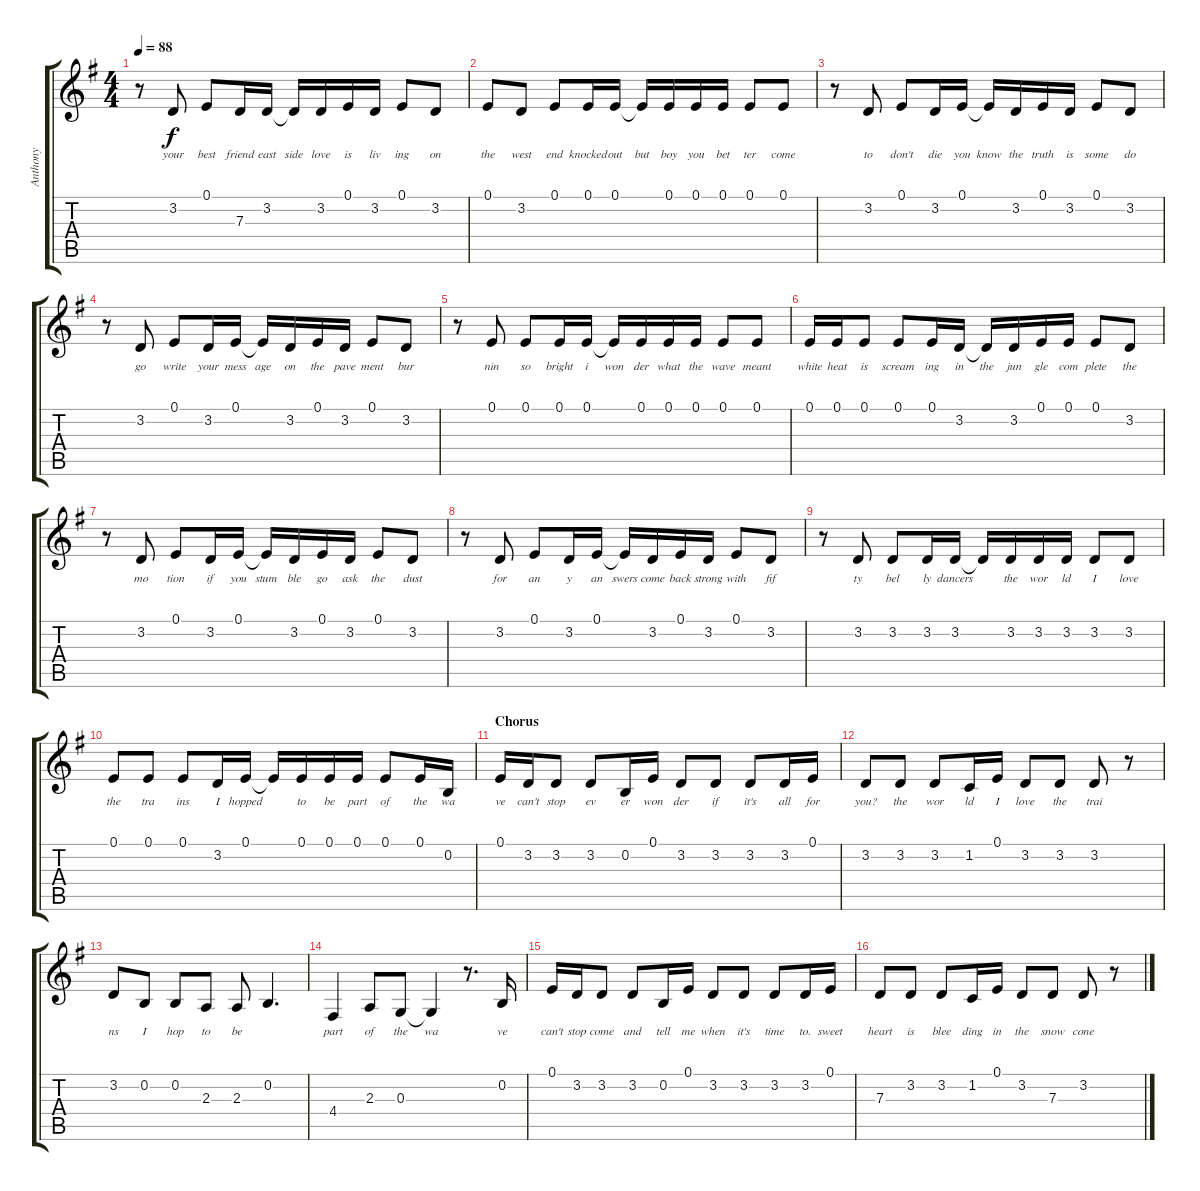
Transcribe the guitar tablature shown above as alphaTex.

\track ("Anthony" "Anthony") {instrument clarinet}
\staff {score tabs}
\tuning (E4 B3 G3 D3 A2 E2) {hide}
\ts (4 4)
\tempo 88
\clef g2
\ks g
r.8{dy f} 3.2.8{lyrics (0 "your") lyrics (1 "") lyrics (2 "") lyrics (3 "") lyrics (4 "")} 0.1.8{lyrics (0 "best") lyrics (1 "") lyrics (2 "") lyrics (3 "") lyrics (4 "")} 7.3.16{lyrics (0 "friend") lyrics (1 "") lyrics (2 "") lyrics (3 "") lyrics (4 "")} 3.2.16{lyrics (0 "east") lyrics (1 "") lyrics (2 "") lyrics (3 "") lyrics (4 "")} 3.2{t}.16{lyrics (0 "side") lyrics (1 "") lyrics (2 "") lyrics (3 "") lyrics (4 "")} 3.2.16{lyrics (0 "love") lyrics (1 "") lyrics (2 "") lyrics (3 "") lyrics (4 "")} 0.1.16{lyrics (0 "is") lyrics (1 "") lyrics (2 "") lyrics (3 "") lyrics (4 "")} 3.2.16{lyrics (0 "liv") lyrics (1 "") lyrics (2 "") lyrics (3 "") lyrics (4 "")} 0.1.8{lyrics (0 "ing") lyrics (1 "") lyrics (2 "") lyrics (3 "") lyrics (4 "")} 3.2.8{lyrics (0 "on") lyrics (1 "") lyrics (2 "") lyrics (3 "") lyrics (4 "")} |
0.1.8{lyrics (0 "the") lyrics (1 "") lyrics (2 "") lyrics (3 "") lyrics (4 "")} 3.2.8{lyrics (0 "west") lyrics (1 "") lyrics (2 "") lyrics (3 "") lyrics (4 "")} 0.1.8{lyrics (0 "end") lyrics (1 "") lyrics (2 "") lyrics (3 "") lyrics (4 "")} 0.1.16{lyrics (0 "knocked") lyrics (1 "") lyrics (2 "") lyrics (3 "") lyrics (4 "")} 0.1.16{lyrics (0 "out") lyrics (1 "") lyrics (2 "") lyrics (3 "") lyrics (4 "")} 0.1{t}.16{lyrics (0 "but") lyrics (1 "") lyrics (2 "") lyrics (3 "") lyrics (4 "")} 0.1.16{lyrics (0 "boy") lyrics (1 "") lyrics (2 "") lyrics (3 "") lyrics (4 "")} 0.1.16{lyrics (0 "you") lyrics (1 "") lyrics (2 "") lyrics (3 "") lyrics (4 "")} 0.1.16{lyrics (0 "bet") lyrics (1 "") lyrics (2 "") lyrics (3 "") lyrics (4 "")} 0.1.8{lyrics (0 "ter") lyrics (1 "") lyrics (2 "") lyrics (3 "") lyrics (4 "")} 0.1.8{lyrics (0 "come") lyrics (1 "") lyrics (2 "") lyrics (3 "") lyrics (4 "")} |
r.8 3.2.8{lyrics (0 "to") lyrics (1 "") lyrics (2 "") lyrics (3 "") lyrics (4 "")} 0.1.8{lyrics (0 "don't") lyrics (1 "") lyrics (2 "") lyrics (3 "") lyrics (4 "")} 3.2.16{lyrics (0 "die") lyrics (1 "") lyrics (2 "") lyrics (3 "") lyrics (4 "")} 0.1.16{lyrics (0 "you") lyrics (1 "") lyrics (2 "") lyrics (3 "") lyrics (4 "")} 0.1{t}.16{lyrics (0 "know") lyrics (1 "") lyrics (2 "") lyrics (3 "") lyrics (4 "")} 3.2.16{lyrics (0 "the") lyrics (1 "") lyrics (2 "") lyrics (3 "") lyrics (4 "")} 0.1.16{lyrics (0 "truth") lyrics (1 "") lyrics (2 "") lyrics (3 "") lyrics (4 "")} 3.2.16{lyrics (0 "is") lyrics (1 "") lyrics (2 "") lyrics (3 "") lyrics (4 "")} 0.1.8{lyrics (0 "some") lyrics (1 "") lyrics (2 "") lyrics (3 "") lyrics (4 "")} 3.2.8{lyrics (0 "do") lyrics (1 "") lyrics (2 "") lyrics (3 "") lyrics (4 "")} |
r.8 3.2.8{lyrics (0 "go") lyrics (1 "") lyrics (2 "") lyrics (3 "") lyrics (4 "")} 0.1.8{lyrics (0 "write") lyrics (1 "") lyrics (2 "") lyrics (3 "") lyrics (4 "")} 3.2.16{lyrics (0 "your") lyrics (1 "") lyrics (2 "") lyrics (3 "") lyrics (4 "")} 0.1.16{lyrics (0 "mess") lyrics (1 "") lyrics (2 "") lyrics (3 "") lyrics (4 "")} 0.1{t}.16{lyrics (0 "age") lyrics (1 "") lyrics (2 "") lyrics (3 "") lyrics (4 "")} 3.2.16{lyrics (0 "on") lyrics (1 "") lyrics (2 "") lyrics (3 "") lyrics (4 "")} 0.1.16{lyrics (0 "the") lyrics (1 "") lyrics (2 "") lyrics (3 "") lyrics (4 "")} 3.2.16{lyrics (0 "pave") lyrics (1 "") lyrics (2 "") lyrics (3 "") lyrics (4 "")} 0.1.8{lyrics (0 "ment") lyrics (1 "") lyrics (2 "") lyrics (3 "") lyrics (4 "")} 3.2.8{lyrics (0 "bur") lyrics (1 "") lyrics (2 "") lyrics (3 "") lyrics (4 "")} |
r.8 0.1.8{lyrics (0 "nin") lyrics (1 "") lyrics (2 "") lyrics (3 "") lyrics (4 "")} 0.1.8{lyrics (0 "so") lyrics (1 "") lyrics (2 "") lyrics (3 "") lyrics (4 "")} 0.1.16{lyrics (0 "bright") lyrics (1 "") lyrics (2 "") lyrics (3 "") lyrics (4 "")} 0.1.16{lyrics (0 "i") lyrics (1 "") lyrics (2 "") lyrics (3 "") lyrics (4 "")} 0.1{t}.16{lyrics (0 "won") lyrics (1 "") lyrics (2 "") lyrics (3 "") lyrics (4 "")} 0.1.16{lyrics (0 "der") lyrics (1 "") lyrics (2 "") lyrics (3 "") lyrics (4 "")} 0.1.16{lyrics (0 "what") lyrics (1 "") lyrics (2 "") lyrics (3 "") lyrics (4 "")} 0.1.16{lyrics (0 "the") lyrics (1 "") lyrics (2 "") lyrics (3 "") lyrics (4 "")} 0.1.8{lyrics (0 "wave") lyrics (1 "") lyrics (2 "") lyrics (3 "") lyrics (4 "")} 0.1.8{lyrics (0 "meant") lyrics (1 "") lyrics (2 "") lyrics (3 "") lyrics (4 "")} |
0.1.16{lyrics (0 "white") lyrics (1 "") lyrics (2 "") lyrics (3 "") lyrics (4 "")} 0.1.16{lyrics (0 "heat") lyrics (1 "") lyrics (2 "") lyrics (3 "") lyrics (4 "")} 0.1.8{lyrics (0 "is") lyrics (1 "") lyrics (2 "") lyrics (3 "") lyrics (4 "")} 0.1.8{lyrics (0 "scream") lyrics (1 "") lyrics (2 "") lyrics (3 "") lyrics (4 "")} 0.1.16{lyrics (0 "ing") lyrics (1 "") lyrics (2 "") lyrics (3 "") lyrics (4 "")} 3.2.16{lyrics (0 "in") lyrics (1 "") lyrics (2 "") lyrics (3 "") lyrics (4 "")} 3.2{t}.16{lyrics (0 "the") lyrics (1 "") lyrics (2 "") lyrics (3 "") lyrics (4 "")} 3.2.16{lyrics (0 "jun") lyrics (1 "") lyrics (2 "") lyrics (3 "") lyrics (4 "")} 0.1.16{lyrics (0 "gle") lyrics (1 "") lyrics (2 "") lyrics (3 "") lyrics (4 "")} 0.1.16{lyrics (0 "com") lyrics (1 "") lyrics (2 "") lyrics (3 "") lyrics (4 "")} 0.1.8{lyrics (0 "plete") lyrics (1 "") lyrics (2 "") lyrics (3 "") lyrics (4 "")} 3.2.8{lyrics (0 "the") lyrics (1 "") lyrics (2 "") lyrics (3 "") lyrics (4 "")} |
r.8 3.2.8{lyrics (0 "mo") lyrics (1 "") lyrics (2 "") lyrics (3 "") lyrics (4 "")} 0.1.8{lyrics (0 "tion") lyrics (1 "") lyrics (2 "") lyrics (3 "") lyrics (4 "")} 3.2.16{lyrics (0 "if") lyrics (1 "") lyrics (2 "") lyrics (3 "") lyrics (4 "")} 0.1.16{lyrics (0 "you") lyrics (1 "") lyrics (2 "") lyrics (3 "") lyrics (4 "")} 0.1{t}.16{lyrics (0 "stum") lyrics (1 "") lyrics (2 "") lyrics (3 "") lyrics (4 "")} 3.2.16{lyrics (0 "ble") lyrics (1 "") lyrics (2 "") lyrics (3 "") lyrics (4 "")} 0.1.16{lyrics (0 "go") lyrics (1 "") lyrics (2 "") lyrics (3 "") lyrics (4 "")} 3.2.16{lyrics (0 "ask") lyrics (1 "") lyrics (2 "") lyrics (3 "") lyrics (4 "")} 0.1.8{lyrics (0 "the") lyrics (1 "") lyrics (2 "") lyrics (3 "") lyrics (4 "")} 3.2.8{lyrics (0 "dust") lyrics (1 "") lyrics (2 "") lyrics (3 "") lyrics (4 "")} |
r.8 3.2.8{lyrics (0 "for") lyrics (1 "") lyrics (2 "") lyrics (3 "") lyrics (4 "")} 0.1.8{lyrics (0 "an") lyrics (1 "") lyrics (2 "") lyrics (3 "") lyrics (4 "")} 3.2.16{lyrics (0 "y") lyrics (1 "") lyrics (2 "") lyrics (3 "") lyrics (4 "")} 0.1.16{lyrics (0 "an") lyrics (1 "") lyrics (2 "") lyrics (3 "") lyrics (4 "")} 0.1{t}.16{lyrics (0 "swers") lyrics (1 "") lyrics (2 "") lyrics (3 "") lyrics (4 "")} 3.2.16{lyrics (0 "come") lyrics (1 "") lyrics (2 "") lyrics (3 "") lyrics (4 "")} 0.1.16{lyrics (0 "back") lyrics (1 "") lyrics (2 "") lyrics (3 "") lyrics (4 "")} 3.2.16{lyrics (0 "strong") lyrics (1 "") lyrics (2 "") lyrics (3 "") lyrics (4 "")} 0.1.8{lyrics (0 "with") lyrics (1 "") lyrics (2 "") lyrics (3 "") lyrics (4 "")} 3.2.8{lyrics (0 "fif") lyrics (1 "") lyrics (2 "") lyrics (3 "") lyrics (4 "")} |
r.8 3.2.8{lyrics (0 "ty") lyrics (1 "") lyrics (2 "") lyrics (3 "") lyrics (4 "")} 3.2.8{lyrics (0 "bel") lyrics (1 "") lyrics (2 "") lyrics (3 "") lyrics (4 "")} 3.2.16{lyrics (0 "ly") lyrics (1 "") lyrics (2 "") lyrics (3 "") lyrics (4 "")} 3.2.16{lyrics (0 "dancers") lyrics (1 "") lyrics (2 "") lyrics (3 "") lyrics (4 "")} 3.2{t}.16{lyrics (0 " ") lyrics (1 "") lyrics (2 "") lyrics (3 "") lyrics (4 "")} 3.2.16{lyrics (0 "the") lyrics (1 "") lyrics (2 "") lyrics (3 "") lyrics (4 "")} 3.2.16{lyrics (0 "wor") lyrics (1 "") lyrics (2 "") lyrics (3 "") lyrics (4 "")} 3.2.16{lyrics (0 "ld") lyrics (1 "") lyrics (2 "") lyrics (3 "") lyrics (4 "")} 3.2.8{lyrics (0 "I") lyrics (1 "") lyrics (2 "") lyrics (3 "") lyrics (4 "")} 3.2.8{lyrics (0 "love") lyrics (1 "") lyrics (2 "") lyrics (3 "") lyrics (4 "")} |
0.1.8{lyrics (0 "the") lyrics (1 "") lyrics (2 "") lyrics (3 "") lyrics (4 "")} 0.1.8{lyrics (0 "tra") lyrics (1 "") lyrics (2 "") lyrics (3 "") lyrics (4 "")} 0.1.8{lyrics (0 "ins") lyrics (1 "") lyrics (2 "") lyrics (3 "") lyrics (4 "")} 3.2.16{lyrics (0 "I") lyrics (1 "") lyrics (2 "") lyrics (3 "") lyrics (4 "")} 0.1.16{lyrics (0 "hopped") lyrics (1 "") lyrics (2 "") lyrics (3 "") lyrics (4 "")} 0.1{t}.16{lyrics (0 " ") lyrics (1 "") lyrics (2 "") lyrics (3 "") lyrics (4 "")} 0.1.16{lyrics (0 "to") lyrics (1 "") lyrics (2 "") lyrics (3 "") lyrics (4 "")} 0.1.16{lyrics (0 "be") lyrics (1 "") lyrics (2 "") lyrics (3 "") lyrics (4 "")} 0.1.16{lyrics (0 "part") lyrics (1 "") lyrics (2 "") lyrics (3 "") lyrics (4 "")} 0.1.8{lyrics (0 "of") lyrics (1 "") lyrics (2 "") lyrics (3 "") lyrics (4 "")} 0.1.16{lyrics (0 "the") lyrics (1 "") lyrics (2 "") lyrics (3 "") lyrics (4 "")} 0.2.16{lyrics (0 "wa") lyrics (1 "") lyrics (2 "") lyrics (3 "") lyrics (4 "")} |
\section ("" "Chorus")
0.1.16{lyrics (0 "ve") lyrics (1 "") lyrics (2 "") lyrics (3 "") lyrics (4 "")} 3.2.16{lyrics (0 "can't") lyrics (1 "") lyrics (2 "") lyrics (3 "") lyrics (4 "")} 3.2.8{lyrics (0 "stop") lyrics (1 "") lyrics (2 "") lyrics (3 "") lyrics (4 "")} 3.2.8{lyrics (0 "ev") lyrics (1 "") lyrics (2 "") lyrics (3 "") lyrics (4 "")} 0.2.16{lyrics (0 "er") lyrics (1 "") lyrics (2 "") lyrics (3 "") lyrics (4 "")} 0.1.16{lyrics (0 "won") lyrics (1 "") lyrics (2 "") lyrics (3 "") lyrics (4 "")} 3.2.8{lyrics (0 "der") lyrics (1 "") lyrics (2 "") lyrics (3 "") lyrics (4 "")} 3.2.8{lyrics (0 "if") lyrics (1 "") lyrics (2 "") lyrics (3 "") lyrics (4 "")} 3.2.8{lyrics (0 "it's") lyrics (1 "") lyrics (2 "") lyrics (3 "") lyrics (4 "")} 3.2.16{lyrics (0 "all") lyrics (1 "") lyrics (2 "") lyrics (3 "") lyrics (4 "")} 0.1.16{lyrics (0 "for") lyrics (1 "") lyrics (2 "") lyrics (3 "") lyrics (4 "")} |
3.2.8{lyrics (0 "you?") lyrics (1 "") lyrics (2 "") lyrics (3 "") lyrics (4 "")} 3.2.8{lyrics (0 "the") lyrics (1 "") lyrics (2 "") lyrics (3 "") lyrics (4 "")} 3.2.8{lyrics (0 "wor") lyrics (1 "") lyrics (2 "") lyrics (3 "") lyrics (4 "")} 1.2.16{lyrics (0 "ld") lyrics (1 "") lyrics (2 "") lyrics (3 "") lyrics (4 "")} 0.1.16{lyrics (0 "I") lyrics (1 "") lyrics (2 "") lyrics (3 "") lyrics (4 "")} 3.2.8{lyrics (0 "love") lyrics (1 "") lyrics (2 "") lyrics (3 "") lyrics (4 "")} 3.2.8{lyrics (0 "the") lyrics (1 "") lyrics (2 "") lyrics (3 "") lyrics (4 "")} 3.2.8{lyrics (0 "trai") lyrics (1 "") lyrics (2 "") lyrics (3 "") lyrics (4 "")} r.8 |
3.2.8{lyrics (0 "ns") lyrics (1 "") lyrics (2 "") lyrics (3 "") lyrics (4 "")} 0.2.8{lyrics (0 "I") lyrics (1 "") lyrics (2 "") lyrics (3 "") lyrics (4 "")} 0.2.8{lyrics (0 "hop") lyrics (1 "") lyrics (2 "") lyrics (3 "") lyrics (4 "")} 2.3.8{lyrics (0 "to") lyrics (1 "") lyrics (2 "") lyrics (3 "") lyrics (4 "")} 2.3.8{lyrics (0 "be") lyrics (1 "") lyrics (2 "") lyrics (3 "") lyrics (4 "")} 0.2.4{d lyrics (0 " ") lyrics (1 "") lyrics (2 "") lyrics (3 "") lyrics (4 "")} |
4.4.4{lyrics (0 "part") lyrics (1 "") lyrics (2 "") lyrics (3 "") lyrics (4 "")} 2.3.8{lyrics (0 "of") lyrics (1 "") lyrics (2 "") lyrics (3 "") lyrics (4 "")} 0.3.8{lyrics (0 "the") lyrics (1 "") lyrics (2 "") lyrics (3 "") lyrics (4 "")} 0.3{t}.4{lyrics (0 "wa") lyrics (1 "") lyrics (2 "") lyrics (3 "") lyrics (4 "")} r.8{d} 0.2.16{lyrics (0 "ve") lyrics (1 "") lyrics (2 "") lyrics (3 "") lyrics (4 "")} |
0.1.16{lyrics (0 "can't") lyrics (1 "") lyrics (2 "") lyrics (3 "") lyrics (4 "")} 3.2.16{lyrics (0 "stop") lyrics (1 "") lyrics (2 "") lyrics (3 "") lyrics (4 "")} 3.2.8{lyrics (0 "come") lyrics (1 "") lyrics (2 "") lyrics (3 "") lyrics (4 "")} 3.2.8{lyrics (0 "and") lyrics (1 "") lyrics (2 "") lyrics (3 "") lyrics (4 "")} 0.2.16{lyrics (0 "tell") lyrics (1 "") lyrics (2 "") lyrics (3 "") lyrics (4 "")} 0.1.16{lyrics (0 "me") lyrics (1 "") lyrics (2 "") lyrics (3 "") lyrics (4 "")} 3.2.8{lyrics (0 "when") lyrics (1 "") lyrics (2 "") lyrics (3 "") lyrics (4 "")} 3.2.8{lyrics (0 "it's") lyrics (1 "") lyrics (2 "") lyrics (3 "") lyrics (4 "")} 3.2.8{lyrics (0 "time") lyrics (1 "") lyrics (2 "") lyrics (3 "") lyrics (4 "")} 3.2.16{lyrics (0 "to.") lyrics (1 "") lyrics (2 "") lyrics (3 "") lyrics (4 "")} 0.1.16{lyrics (0 "sweet") lyrics (1 "") lyrics (2 "") lyrics (3 "") lyrics (4 "")} |
7.3.8{lyrics (0 "heart") lyrics (1 "") lyrics (2 "") lyrics (3 "") lyrics (4 "")} 3.2.8{lyrics (0 "is") lyrics (1 "") lyrics (2 "") lyrics (3 "") lyrics (4 "")} 3.2.8{lyrics (0 "blee") lyrics (1 "") lyrics (2 "") lyrics (3 "") lyrics (4 "")} 1.2.16{lyrics (0 "ding") lyrics (1 "") lyrics (2 "") lyrics (3 "") lyrics (4 "")} 0.1.16{lyrics (0 "in") lyrics (1 "") lyrics (2 "") lyrics (3 "") lyrics (4 "")} 3.2.8{lyrics (0 "the") lyrics (1 "") lyrics (2 "") lyrics (3 "") lyrics (4 "")} 7.3.8{lyrics (0 "snow") lyrics (1 "") lyrics (2 "") lyrics (3 "") lyrics (4 "")} 3.2.8{lyrics (0 "cone") lyrics (1 "") lyrics (2 "") lyrics (3 "") lyrics (4 "")} r.8
